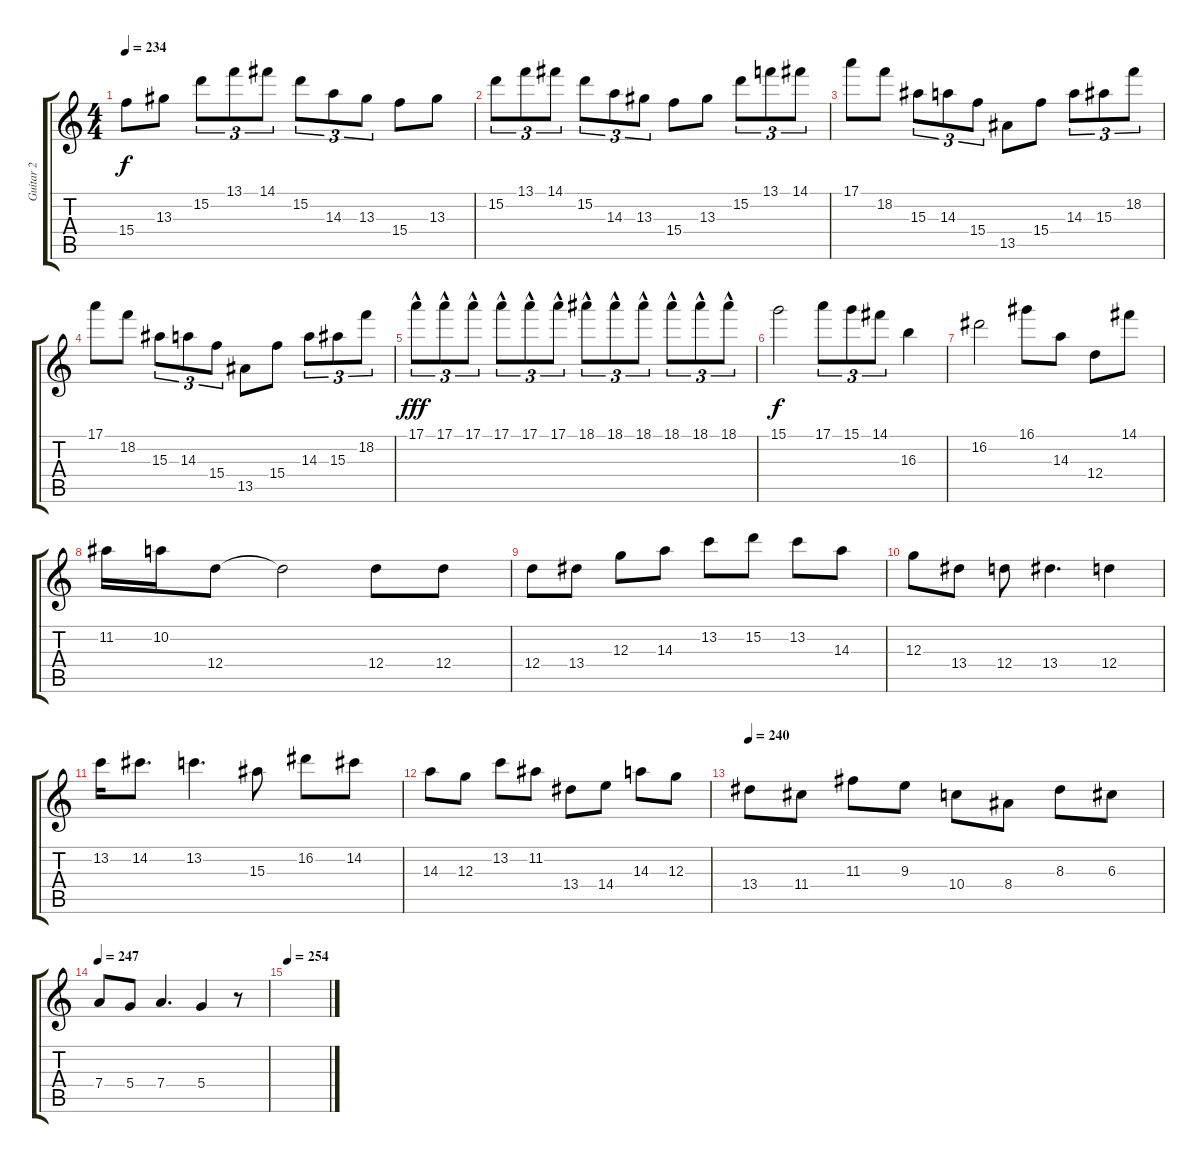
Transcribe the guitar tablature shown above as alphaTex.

\track ("Guitar 2" "Guitar 2") {instrument distortionguitar}
\staff {score tabs}
\tuning (E4 B3 G3 D3 A2 D2) {hide}
\ts (4 4)
\tempo 234
\clef g2
\ks c
15.4.8{dy f} 13.3.8 15.2.8{tu (3 2)} 13.1.8{tu (3 2)} 14.1.8{tu (3 2)} 15.2.8{tu (3 2)} 14.3.8{tu (3 2)} 13.3.8{tu (3 2)} 15.4.8 13.3.8 |
15.2.8{tu (3 2)} 13.1.8{tu (3 2)} 14.1.8{tu (3 2)} 15.2.8{tu (3 2)} 14.3.8{tu (3 2)} 13.3.8{tu (3 2)} 15.4.8 13.3.8 15.2.8{tu (3 2)} 13.1.8{tu (3 2)} 14.1.8{tu (3 2)} |
17.1.8 18.2.8 15.3.8{tu (3 2)} 14.3.8{tu (3 2)} 15.4.8{tu (3 2)} 13.5.8 15.4.8 14.3.8{tu (3 2)} 15.3.8{tu (3 2)} 18.2.8{tu (3 2)} |
17.1.8 18.2.8 15.3.8{tu (3 2)} 14.3.8{tu (3 2)} 15.4.8{tu (3 2)} 13.5.8 15.4.8 14.3.8{tu (3 2)} 15.3.8{tu (3 2)} 18.2.8{tu (3 2)} |
17.1{hac}.8{tu (3 2) dy fff} 17.1{hac}.8{tu (3 2)} 17.1{hac}.8{tu (3 2)} 17.1{hac}.8{tu (3 2)} 17.1{hac}.8{tu (3 2)} 17.1{hac}.8{tu (3 2)} 18.1{hac}.8{tu (3 2)} 18.1{hac}.8{tu (3 2)} 18.1{hac}.8{tu (3 2)} 18.1{hac}.8{tu (3 2)} 18.1{hac}.8{tu (3 2)} 18.1{hac}.8{tu (3 2)} |
15.1.2{dy f} 17.1.8{tu (3 2)} 15.1.8{tu (3 2)} 14.1.8{tu (3 2)} 16.3.4 |
16.2.2 16.1.8 14.3.8 12.4.8 14.1.8 |
11.2.16 10.2.16 12.4.8 12.4{t}.2 12.4.8 12.4.8 |
12.4.8 13.4.8 12.3.8 14.3.8 13.2.8 15.2.8 13.2.8 14.3.8 |
12.3.8 13.4.8 12.4.8 13.4.4{d} 12.4.4 |
13.2.16 14.2.8{d} 13.2.4{d} 15.3.8 16.2.8 14.2.8 |
14.3.8 12.3.8 13.2.8 11.2.8 13.4.8 14.4.8 14.3.8 12.3.8 |
\tempo 240
13.4.8 11.4.8 11.3.8 9.3.8 10.4.8 8.4.8 8.3.8 6.3.8 |
\tempo 247
7.4.8 5.4.8 7.4.4{d} 5.4.4 r.8 |
\tempo 254
